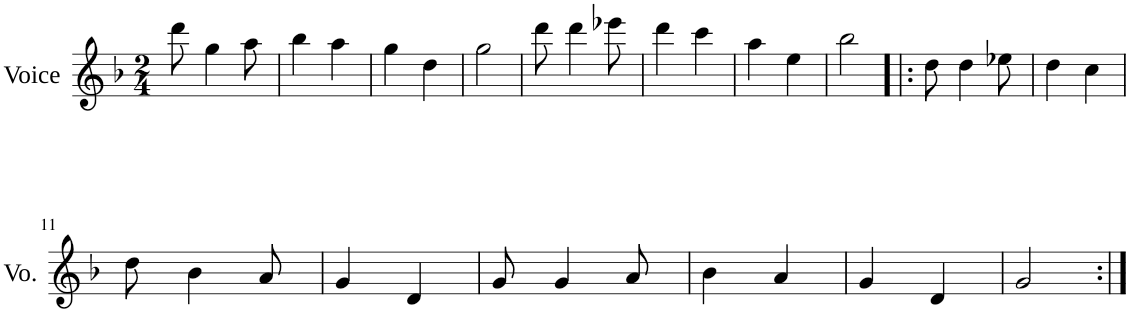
**kern
*part1
*staff1
*I"Voice
*I'Vo.
*clefG2
*k[b-]
*M2/4
=1
8ddd\
4gg\
8aa\
=2
4bb-\
4aa\
=3
4gg\
4dd\
=4
2gg\
=5
8ddd\
4ddd\
8eee-X\
=6
4ddd\
4ccc\
=7
4aa\
4ee\
=8
2bb-\
=9!|:
8dd\
4dd\
8ee-X\
=10
4dd\
4cc\
!!LO:LB:g=z
=11
8dd\
4b-\
8a/
=12
4g/
4d/
=13
8g/
4g/
8a/
=14
4b-\
4a/
=15
4g/
4d/
=16
2g/
=:|!
*-
